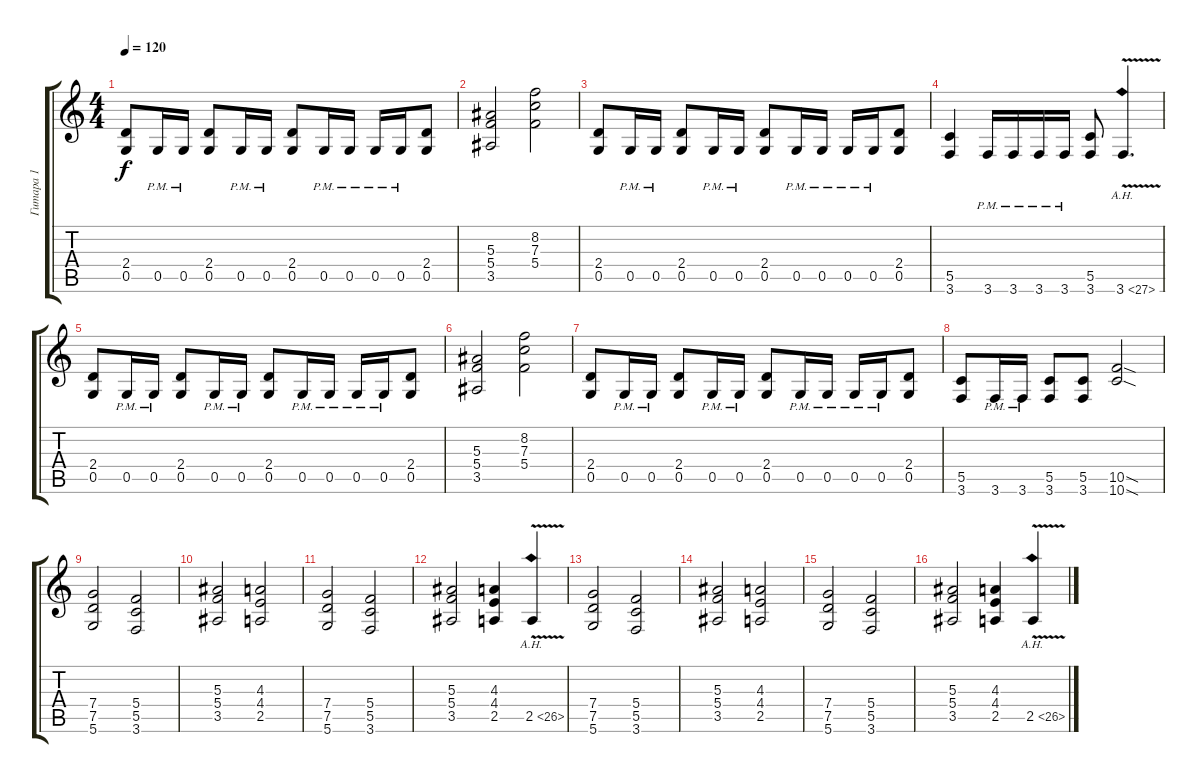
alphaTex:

\track ("Гитара 1" "Гитара 1") {instrument overdrivenguitar}
\staff {score tabs}
\tuning (D4 A3 F3 C3 G2 D2) {hide}
\ts (4 4)
\tempo 120
\clef g2
\ks c
(2.4 0.5).8{dy f} 0.5{pm}.16 0.5{pm}.16 (2.4 0.5).8 0.5{pm}.16 0.5{pm}.16 (2.4 0.5).8 0.5{pm}.16 0.5{pm}.16 0.5{pm}.16 0.5{pm}.16 (2.4 0.5).8 |
(5.3 5.4 3.5).2 (8.2 7.3 5.4).2 |
(2.4 0.5).8 0.5{pm}.16 0.5{pm}.16 (2.4 0.5).8 0.5{pm}.16 0.5{pm}.16 (2.4 0.5).8 0.5{pm}.16 0.5{pm}.16 0.5{pm}.16 0.5{pm}.16 (2.4 0.5).8 |
(5.5 3.6).4 3.6{pm}.16 3.6{pm}.16 3.6{pm}.16 3.6{pm}.16 (5.5 3.6).8 3.6{ah 24 v}.4{d} |
(2.4 0.5).8 0.5{pm}.16 0.5{pm}.16 (2.4 0.5).8 0.5{pm}.16 0.5{pm}.16 (2.4 0.5).8 0.5{pm}.16 0.5{pm}.16 0.5{pm}.16 0.5{pm}.16 (2.4 0.5).8 |
(5.3 5.4 3.5).2 (8.2 7.3 5.4).2 |
(2.4 0.5).8 0.5{pm}.16 0.5{pm}.16 (2.4 0.5).8 0.5{pm}.16 0.5{pm}.16 (2.4 0.5).8 0.5{pm}.16 0.5{pm}.16 0.5{pm}.16 0.5{pm}.16 (2.4 0.5).8 |
(5.5 3.6).8 3.6{pm}.16 3.6{pm}.16 (5.5 3.6).8 (5.5 3.6).8 (10.5{sod} 10.6{sod}).2 |
(7.4 7.5 5.6).2 (5.4 5.5 3.6).2 |
(5.3 5.4 3.5).2 (4.3 4.4 2.5).2 |
(7.4 7.5 5.6).2 (5.4 5.5 3.6).2 |
(5.3 5.4 3.5).2 (4.3 4.4 2.5).4 2.5{ah 24 v}.4 |
(7.4 7.5 5.6).2 (5.4 5.5 3.6).2 |
(5.3 5.4 3.5).2 (4.3 4.4 2.5).2 |
(7.4 7.5 5.6).2 (5.4 5.5 3.6).2 |
(5.3 5.4 3.5).2 (4.3 4.4 2.5).4 2.5{ah 24 v}.4
